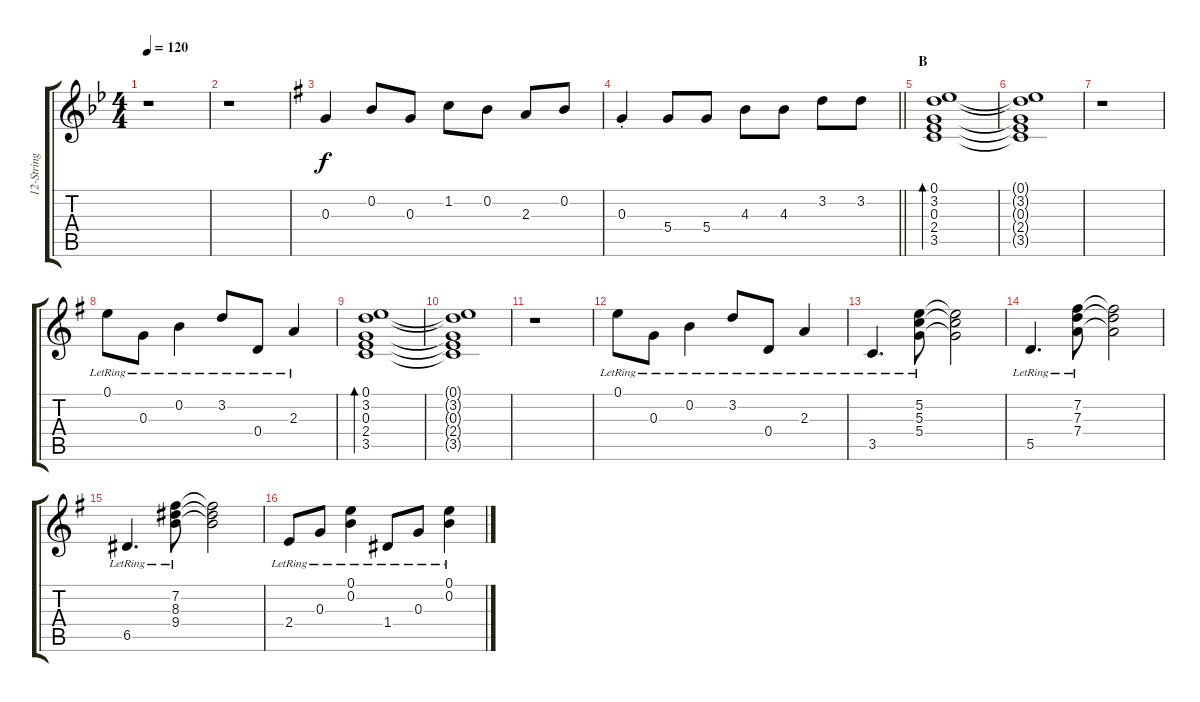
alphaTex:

\track ("12-String E. Guitar" "12-String ") {instrument electricguitarclean}
\staff {score tabs}
\tuning (E4 B3 G3 D3 A2 E2) {hide}
\ts (4 4)
\tempo 120
\clef g2
\ks bb
r.1{dy f} |
r.1 |
\ks g
0.3.4 0.2.8 0.3.8 1.2.8 0.2.8 2.3.8 0.2.8 |
\barLineRight lightlight
0.3{st}.4 5.4.8 5.4.8 4.3.8 4.3.8 3.2.8 3.2.8 |
\section ("" "B")
(0.1 3.2 0.3 2.4 3.5).1{bd 120} |
(0.1{t} 3.2{t} 0.3{t} 2.4{t} 3.5{t}).1 |
r.1 |
0.1{lr}.8 0.3{lr}.8 0.2{lr}.4 3.2{lr}.8 0.4{lr}.8 2.3{lr}.4 |
(0.1 3.2 0.3 2.4 3.5).1{bd 120} |
(0.1{t} 3.2{t} 0.3{t} 2.4{t} 3.5{t}).1 |
r.1 |
0.1{lr}.8 0.3{lr}.8 0.2{lr}.4 3.2{lr}.8 0.4{lr}.8 2.3{lr}.4 |
3.5{lr}.4{d} (5.2{lr} 5.3{lr} 5.4{lr}).8 (5.2{t} 5.3{t} 5.4{t}).2 |
5.5{lr}.4{d} (7.2{lr} 7.3{lr} 7.4{lr}).8 (7.2{t} 7.3{t} 7.4{t}).2 |
6.5{lr}.4{d} (7.2{lr} 8.3{lr} 9.4{lr}).8 (7.2{t} 8.3{t} 9.4{t}).2 |
2.4{lr}.8 0.3{lr}.8 (0.1{lr} 0.2{lr}).4 1.4{lr}.8 0.3{lr}.8 (0.1{lr} 0.2{lr}).4
